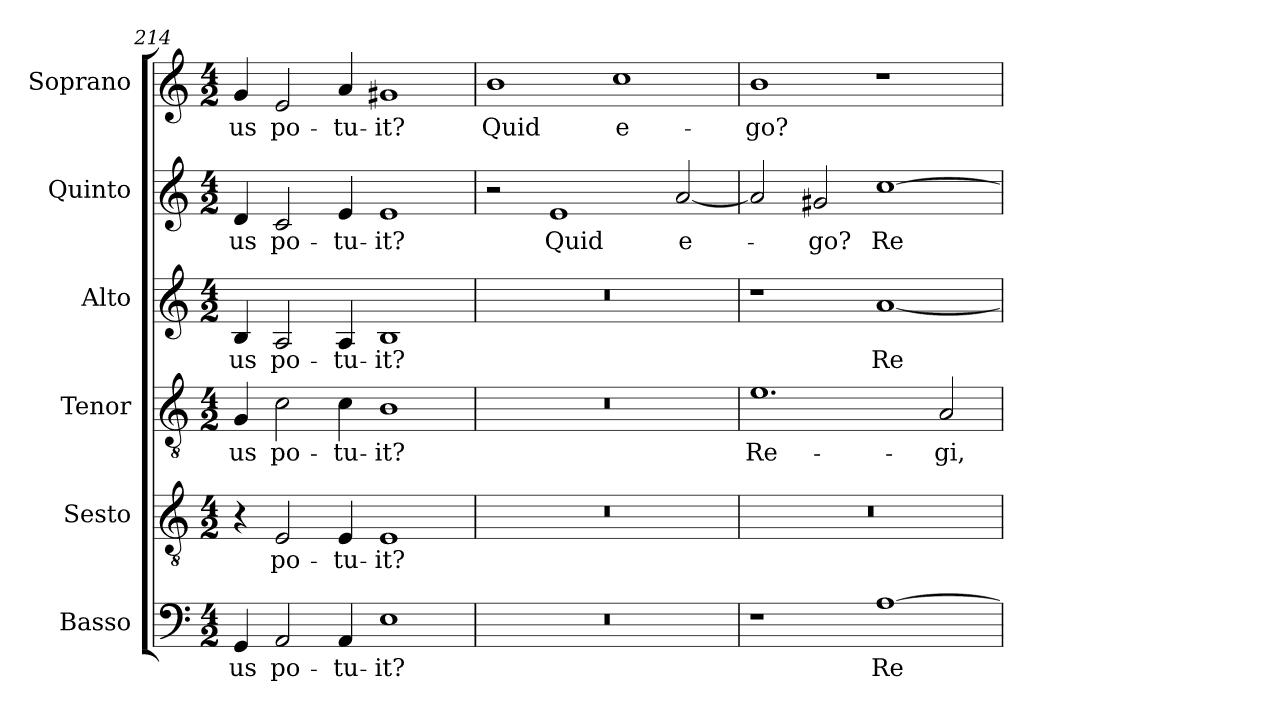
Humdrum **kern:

**kern	**text	**kern	**text	**kern	**text	**kern	**text	**kern	**text	**kern	**text
*part6	*part6	*part5	*part5	*part4	*part4	*part3	*part3	*part2	*part2	*part1	*part1
*staff6	*staff6	*staff5	*staff5	*staff4	*staff4	*staff3	*staff3	*staff2	*staff2	*staff1	*staff1
*I"Basso	*	*I"Sesto	*	*I"Tenor	*	*I"Alto	*	*I"Quinto	*	*I"Soprano	*
*I'B.	*	*I'Ss.	*	*I'T.	*	*I'A.	*	*I'Q.	*	*I'S.	*
*clefF4	*	*clefGv2	*	*clefGv2	*	*clefG2	*	*clefG2	*	*clefG2	*
*	*	*ITrd7c12	*	*ITrd7c12	*	*	*	*	*	*	*
*k[]	*	*k[]	*	*k[]	*	*k[]	*	*k[]	*	*k[]	*
*C:	*	*C:	*	*C:	*	*C:	*	*C:	*	*C:	*
*M4/2	*	*M4/2	*	*M4/2	*	*M4/2	*	*M4/2	*	*M4/2	*
=214	=214	=214	=214	=214	=214	=214	=214	=214	=214	=214	=214
!	!LO:LY:b:color=#000000	!	!	!	!	!	!	!	!	!	!
!	!	!	!	!	!LO:LY:b:color=#000000	!	!	!	!	!	!
!	!	!	!	!	!	!	!LO:LY:b:color=#000000	!	!	!	!
!	!	!	!	!	!	!	!	!	!LO:LY:b:color=#000000	!	!
!	!	!	!	!	!	!	!	!	!	!	!LO:LY:b:color=#000000
4GGi/	-us	4r	.	4GGi/	-us	4Bi/	-us	4di/	-us	4gi/	-us
!	!LO:LY:b:color=#000000	!	!	!	!	!	!	!	!	!	!
!	!	!	!LO:LY:b:color=#000000	!	!	!	!	!	!	!	!
!	!	!	!	!	!LO:LY:b:color=#000000	!	!	!	!	!	!
!	!	!	!	!	!	!	!LO:LY:b:color=#000000	!	!	!	!
!	!	!	!	!	!	!	!	!	!LO:LY:b:color=#000000	!	!
!	!	!	!	!	!	!	!	!	!	!	!LO:LY:b:color=#000000
2AAi/	po-	2EEi/	po-	2Ci\	po-	2Ai/	po-	2ci/	po-	2ei/	po-
!	!LO:LY:b:color=#000000	!	!	!	!	!	!	!	!	!	!
!	!	!	!LO:LY:b:color=#000000	!	!	!	!	!	!	!	!
!	!	!	!	!	!LO:LY:b:color=#000000	!	!	!	!	!	!
!	!	!	!	!	!	!	!LO:LY:b:color=#000000	!	!	!	!
!	!	!	!	!	!	!	!	!	!LO:LY:b:color=#000000	!	!
!	!	!	!	!	!	!	!	!	!	!	!LO:LY:b:color=#000000
4AAi/	-tu-	4EEi/	-tu-	4Ci\	-tu-	4Ai/	-tu-	4ei/	-tu-	4ai/	-tu-
!	!LO:LY:b:color=#000000	!	!	!	!	!	!	!	!	!	!
!	!	!	!LO:LY:b:color=#000000	!	!	!	!	!	!	!	!
!	!	!	!	!	!LO:LY:b:color=#000000	!	!	!	!	!	!
!	!	!	!	!	!	!	!LO:LY:b:color=#000000	!	!	!	!
!	!	!	!	!	!	!	!	!	!LO:LY:b:color=#000000	!	!
!	!	!	!	!	!	!	!	!	!	!	!LO:LY:b:color=#000000
1Ei	-it?	1EEi	-it?	1BBi	-it?	1Bi	-it?	1ei	-it?	1g#Xi	-it?
=215	=215	=215	=215	=215	=215	=215	=215	=215	=215	=215	=215
!LO:N:vis=1	!	!LO:N:vis=1	!	!LO:N:vis=1	!	!LO:N:vis=1	!	!	!	!	!
!	!	!	!	!	!	!	!	!	!	!	!LO:LY:b:color=#000000
0r	.	0r	.	0r	.	0r	.	2r	.	1bi	Quid
!	!	!	!	!	!	!	!	!	!LO:LY:b:color=#000000	!	!
.	.	.	.	.	.	.	.	1ei	Quid	.	.
!	!	!	!	!	!	!	!	!	!	!	!LO:LY:b:color=#000000
.	.	.	.	.	.	.	.	.	.	1cci	e-
!	!	!	!	!	!	!	!	!	!LO:LY:b:color=#000000	!	!
.	.	.	.	.	.	.	.	[2ai/	e-	.	.
=216	=216	=216	=216	=216	=216	=216	=216	=216	=216	=216	=216
!	!	!LO:N:vis=1	!	!	!	!	!	!	!	!	!
!	!	!	!	!	!LO:LY:b:color=#000000	!	!	!	!	!	!
!	!	!	!	!	!	!	!	!	!	!	!LO:LY:b:color=#000000
1r	.	0r	.	1.Ei	Re-	1r	.	2ai/]	.	1bi	-go?
!	!	!	!	!	!	!	!	!	!LO:LY:b:color=#000000	!	!
.	.	.	.	.	.	.	.	2g#Xi/	-go?	.	.
!	!LO:LY:b:color=#000000	!	!	!	!	!	!	!	!	!	!
!	!	!	!	!	!	!	!LO:LY:b:color=#000000	!	!	!	!
!	!	!	!	!	!	!	!	!	!LO:LY:b:color=#000000	!	!
[1Ai	Re-	.	.	.	.	[1ai	Re-	[1cci	Re-	1r	.
!	!	!	!	!	!LO:LY:b:color=#000000	!	!	!	!	!	!
.	.	.	.	2AAi/	-gi,	.	.	.	.	.	.
=	=	=	=	=	=	=	=	=	=	=	=
*-	*-	*-	*-	*-	*-	*-	*-	*-	*-	*-	*-
